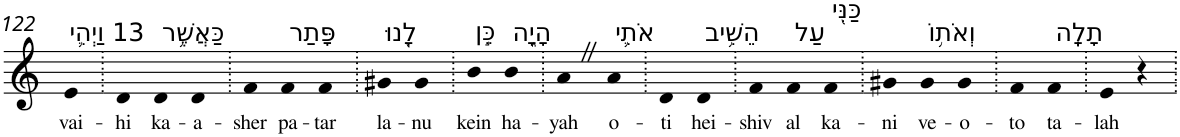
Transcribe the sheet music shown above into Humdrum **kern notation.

**kern	**text
*part1	*part1
*staff1	*staff1
*I"Piano	*
*I'Pno	*
!!LO:PB:g=z
*clefG2	*
*k[]	*
=122	=122
!LO:TX:a:t=13 וַיְהִ֛י	!
!	!LO:LY:b
4e	vai-
=123.	=123.
!	!LO:LY:b
4d	-hi
!LO:TX:a:t=כַּאֲשֶׁ֥ר	!
!	!LO:LY:b
4d	ka-
!	!LO:LY:b
4d	-a-
=124.	=124.
!	!LO:LY:b
4f	-sher
!LO:TX:a:t=פָּתַר	!
!	!LO:LY:b
4f	pa-
!	!LO:LY:b
4f	-tar
=125.	=125.
!LO:TX:a:t=לָ֖נוּ	!
!	!LO:LY:b
4g#X	la-
!	!LO:LY:b
4g#	-nu
=126.	=126.
!LO:TX:a:t=כֵּ֣ן	!
!	!LO:LY:b
4b	kein
!LO:TX:a:t=הָיָ֑ה	!
!	!LO:LY:b
4b	ha-
=127.	=127.
!	!LO:LY:b
4aZ	-yah
!LO:TX:a:t=אֹתִ֛י	!
!	!LO:LY:b
4a	o-
=128.	=128.
!	!LO:LY:b
4d	-ti
!LO:TX:a:t=הֵשִׁ֥יב	!
!	!LO:LY:b
4d	hei-
=129.	=129.
!	!LO:LY:b
4f	-shiv
!LO:TX:a:t=עַל	!
!	!LO:LY:b
4f	al
!LO:TX:a:t=כַּנִּ֖י	!
!	!LO:LY:b
4f	ka-
=130.	=130.
!	!LO:LY:b
4g#X	-ni
!LO:TX:a:t=וְאֹת֥וֹ	!
!	!LO:LY:b
4g#	ve-
!	!LO:LY:b
4g#	-o-
=131.	=131.
!	!LO:LY:b
4f	-to
!LO:TX:a:t=תָלָֽה	!
!	!LO:LY:b
4f	ta-
=132.	=132.
!	!LO:LY:b
4e	-lah
4r	.
=.	=.
*-	*-
